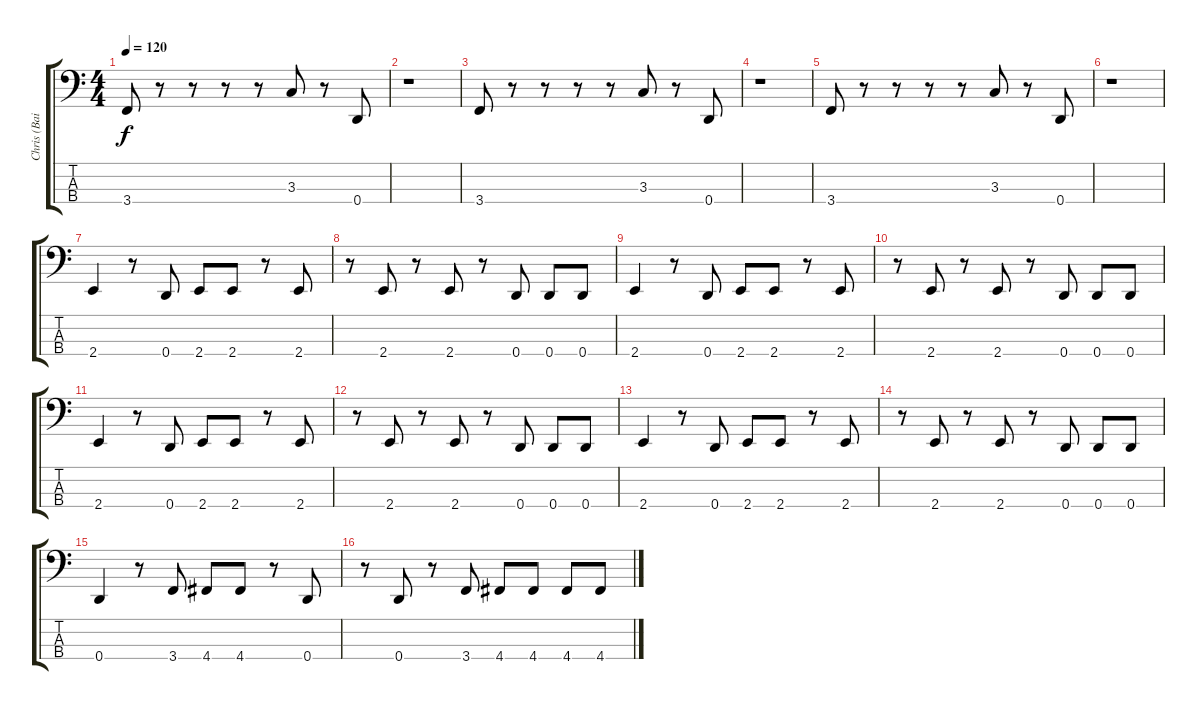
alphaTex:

\track ("Chris (Baixo)" "Chris (Bai") {instrument electricbasspick}
\staff {score tabs}
\tuning (G2 D2 A1 D1) {hide}
\ts (4 4)
\tempo 120
\clef f4
\ks c
3.4.8{dy f} r.8 r.8 r.8 r.8 3.3.8 r.8 0.4.8 |
r.1 |
3.4.8 r.8 r.8 r.8 r.8 3.3.8 r.8 0.4.8 |
r.1 |
3.4.8 r.8 r.8 r.8 r.8 3.3.8 r.8 0.4.8 |
r.1 |
2.4.4 r.8 0.4.8 2.4.8 2.4.8 r.8 2.4.8 |
r.8 2.4.8 r.8 2.4.8 r.8 0.4.8 0.4.8 0.4.8 |
2.4.4 r.8 0.4.8 2.4.8 2.4.8 r.8 2.4.8 |
r.8 2.4.8 r.8 2.4.8 r.8 0.4.8 0.4.8 0.4.8 |
2.4.4 r.8 0.4.8 2.4.8 2.4.8 r.8 2.4.8 |
r.8 2.4.8 r.8 2.4.8 r.8 0.4.8 0.4.8 0.4.8 |
2.4.4 r.8 0.4.8 2.4.8 2.4.8 r.8 2.4.8 |
r.8 2.4.8 r.8 2.4.8 r.8 0.4.8 0.4.8 0.4.8 |
0.4.4 r.8 3.4.8 4.4.8 4.4.8 r.8 0.4.8 |
r.8 0.4.8 r.8 3.4.8 4.4.8 4.4.8 4.4.8 4.4.8
